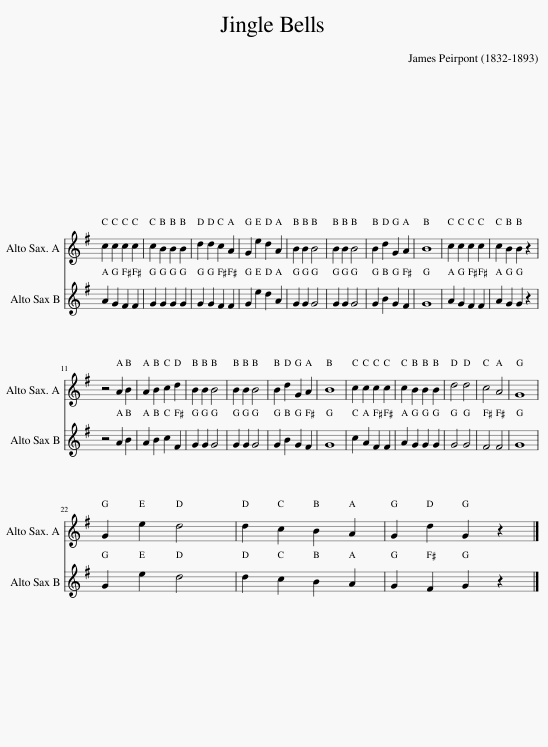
X:1
%%score 1 2 3
L:1/8
M:4/4
I:linebreak $
K:C
V:1 perc stafflines=1
K:none
V:2 treble transpose=-9
V:3 treble transpose=-9
V:1
 F2 D2 D2 D2 :|$ F2 D2 D2 D2 | F2 D2 D2 D2 | F2 D2 D2 D2 | F2 D2 D2 D2 | %5
 F2 D2 D2 D2 | F2 D2 D2 D2 | F2 D2 D2 D2 | F2 D2 D2 D2 | F2 D2 D2 D2 | %10
 F2 D2 D2 D2 |$ F2 D2 D2 D2 | F2 D2 D2 D2 | F2 D2 D2 D2 | F2 D2 D2 D2 | %15
 F2 D2 D2 D2 | F2 D2 D2 D2 | F2 D2 D2 D2 | F2 D2 D2 D2 | F2 D2 D2 D2 | %20
 F2 D2 D2 D2 | F2 D2 D2 D2 |$ F2 D2 D2 D2 | F2 D2 D2 D2 | F2 D2 D2 D2 |] %25
V:2
[K:G] z8 :|$ c2 c2 c2 c2 | c2 B2 B2 B2 | d2 d2 c2 A2 | G2 e2 d2 A2 | %5
 B2 B2 B4 | B2 B2 B4 | B2 d2 G2 A2 | B8 | c2 c2 c2 c2 | %10
 c2 B2 B2 z2 |$ z4 A2 B2 | A2 B2 c2 d2 | B2 B2 B4 | B2 B2 B4 | %15
 B2 d2 G2 A2 | B8 | c2 c2 c2 c2 | c2 B2 B2 B2 | d4 d4 | %20
 c4 A4 | G8 |$ G2 e2 d4 | d2 c2 B2 A2 | G2 d2 G2 z2 |] %25
V:3
[K:G] z8 :|$ !^!A2 !^!G2 !^!F2 !^!F2 | !^!G2 !^!G2 !^!G2 !^!G2 | !^!G2 !^!G2 !^!F2 !^!F2 | !^!G2 !^!e2 !^!d2 !^!A2 | %5
 !^!G2 !^!G2 !^!G4 | !^!G2 !^!G2 !^!G4 | !^!G2 !^!B2 !^!G2 !^!F2 | !^!G8 | !^!A2 !^!G2 !^!F2 !^!F2 | %10
 !^!A2 !^!G2 !^!G2 z2 |$ z4 !^!A2 !^!B2 | !^!A2 !^!B2 !^!c2 !^!F2 | !^!G2 !^!G2 !^!G4 | !^!G2 !^!G2 !^!G4 | %15
 !^!G2 !^!B2 !^!G2 !^!F2 | !^!G8 | !^!c2 !^!A2 !^!F2 !^!F2 | !^!A2 !^!G2 !^!G2 !^!G2 | !^!G4 !^!G4 | %20
 !^!F4 !^!F4 | !^!G8 |$ !^!G2 !^!e2 !^!d4 | !^!d2 !^!c2 !^!B2 !^!A2 | !^!G2 !^!F2 !^!G2 z2 |] %25
